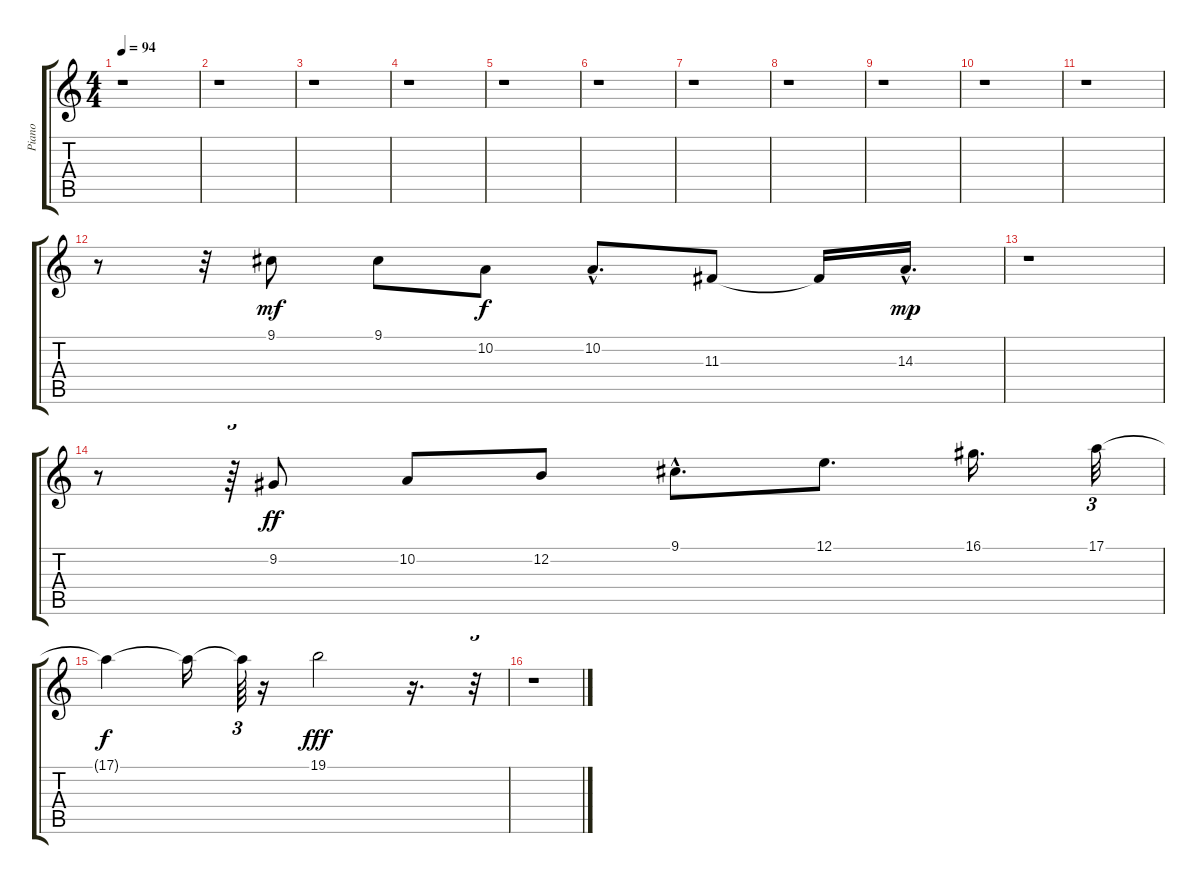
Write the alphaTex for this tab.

\track ("Piano" "Piano") {instrument acousticgrandpiano}
\staff {score tabs}
\tuning (E4 B3 G3 D3 A2 E2) {hide}
\ts (4 4)
\tempo 94
\clef g2
\ks c
r.1{dy f} |
r.1 |
r.1 |
r.1 |
r.1 |
r.1 |
r.1 |
r.1 |
r.1 |
r.1 |
r.1 |
r.8 r.32 9.1.8{dy mf} 9.1.8 10.2.8{dy f} 10.2{hac}.8{d} 11.3.8 11.3{t}.16 14.3{hac}.16{d dy mp} |
r.1 |
r.8 r.64{tu (3 2)} 9.2.8{dy ff} 10.2.8 12.2.8 9.1{hac}.8{d} 12.1.8{d} 16.1.16{d} 17.1.32{tu (3 2)} |
17.1{t}.4{dy f} 17.1{t}.16 17.1{t}.64{tu (3 2)} r.16 19.1.2{dy fff} r.16{d} r.32{tu (3 2)} |
r.1
